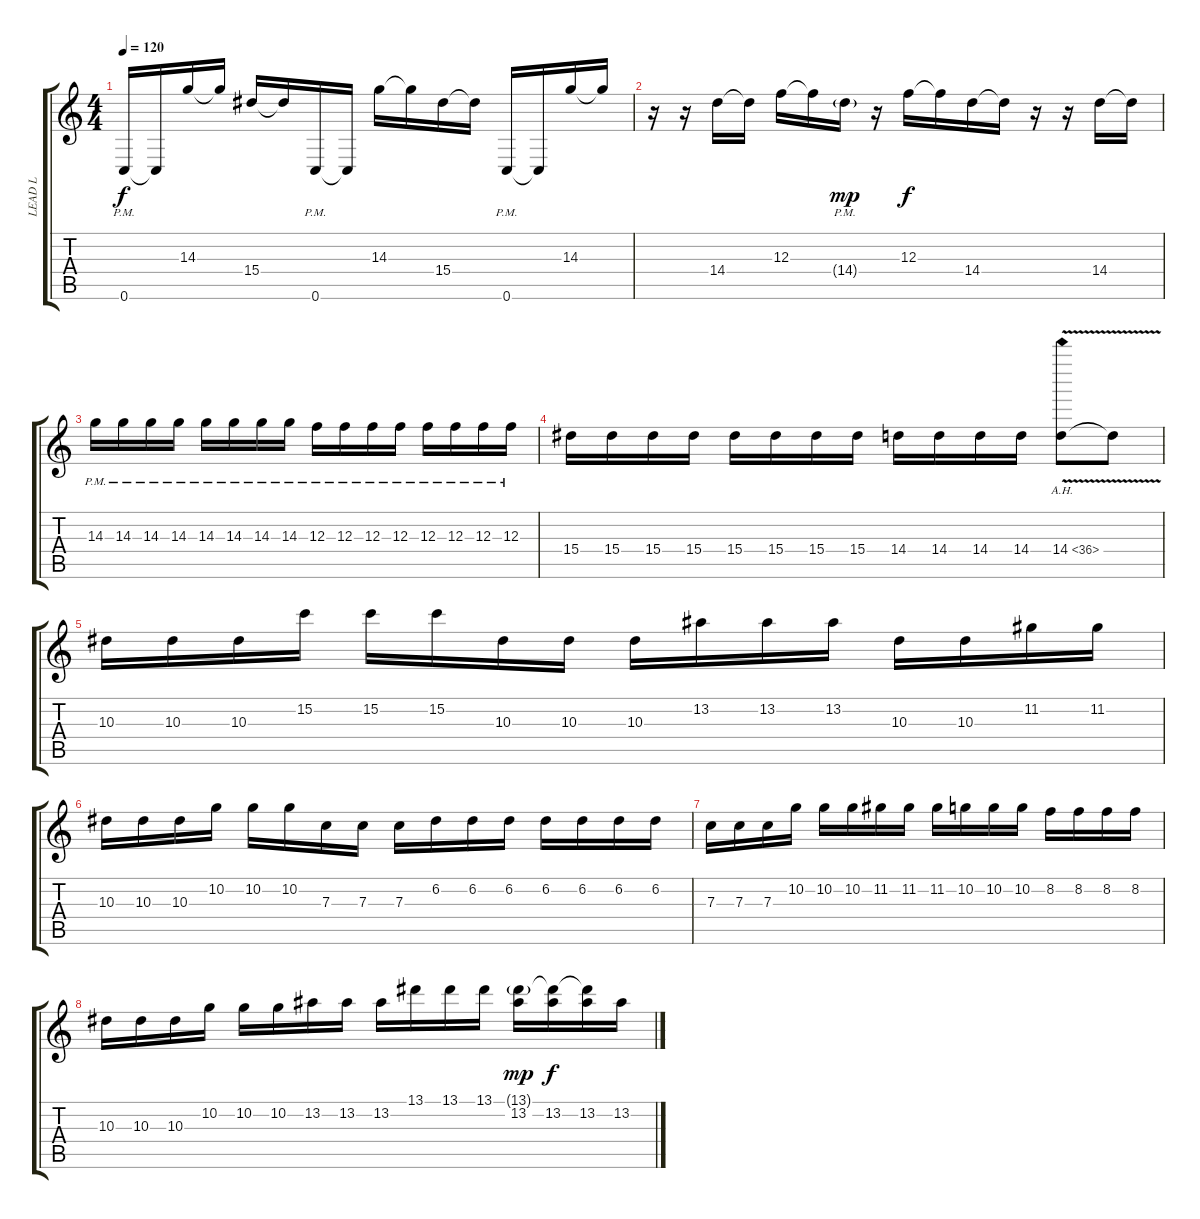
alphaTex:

\track ("LEAD L" "LEAD L") {instrument distortionguitar}
\staff {score tabs}
\tuning (D4 A3 F3 C3 G2 C2) {hide}
\ts (4 4)
\tempo 120
\clef g2
\ks c
0.6{pm}.16{dy f} 0.6{t}.16 14.3.16 14.3{t}.16 15.4.16 15.4{t}.16 0.6{pm}.16 0.6{t}.16 14.3.16 14.3{t}.16 15.4.16 15.4{t}.16 0.6{pm}.16 0.6{t}.16 14.3.16 14.3{t}.16 |
r.16 r.16 14.4.16 14.4{t}.16 12.3.16 12.3{t}.16 14.4{g pm}.16{dy mp} r.16 12.3.16{dy f} 12.3{t}.16 14.4.16 14.4{t}.16 r.16 r.16 14.4.16 14.4{t}.16 |
14.3{pm}.16 14.3{pm}.16 14.3{pm}.16 14.3{pm}.16 14.3{pm}.16 14.3{pm}.16 14.3{pm}.16 14.3{pm}.16 12.3{pm}.16 12.3{pm}.16 12.3{pm}.16 12.3{pm}.16 12.3{pm}.16 12.3{pm}.16 12.3{pm}.16 12.3{pm}.16 |
15.4.16 15.4.16 15.4.16 15.4.16 15.4.16 15.4.16 15.4.16 15.4.16 14.4.16 14.4.16 14.4.16 14.4.16 14.4{ah 22 v}.8 14.4{t}.8 |
10.3.16 10.3.16 10.3.16 15.2.16 15.2.16 15.2.16 10.3.16 10.3.16 10.3.16 13.2.16 13.2.16 13.2.16 10.3.16 10.3.16 11.2.16 11.2.16 |
10.3.16 10.3.16 10.3.16 10.2.16 10.2.16 10.2.16 7.3.16 7.3.16 7.3.16 6.2.16 6.2.16 6.2.16 6.2.16 6.2.16 6.2.16 6.2.16 |
7.3.16 7.3.16 7.3.16 10.2.16 10.2.16 10.2.16 11.2.16 11.2.16 11.2.16 10.2.16 10.2.16 10.2.16 8.2.16 8.2.16 8.2.16 8.2.16 |
10.3.16 10.3.16 10.3.16 10.2.16 10.2.16 10.2.16 13.2.16 13.2.16 13.2.16 13.1.16 13.1.16 13.1.16 (13.1{g} 13.2).16{dy mp} (13.1{t} 13.2).16{dy f} (13.1{t} 13.2).16 13.2.16
